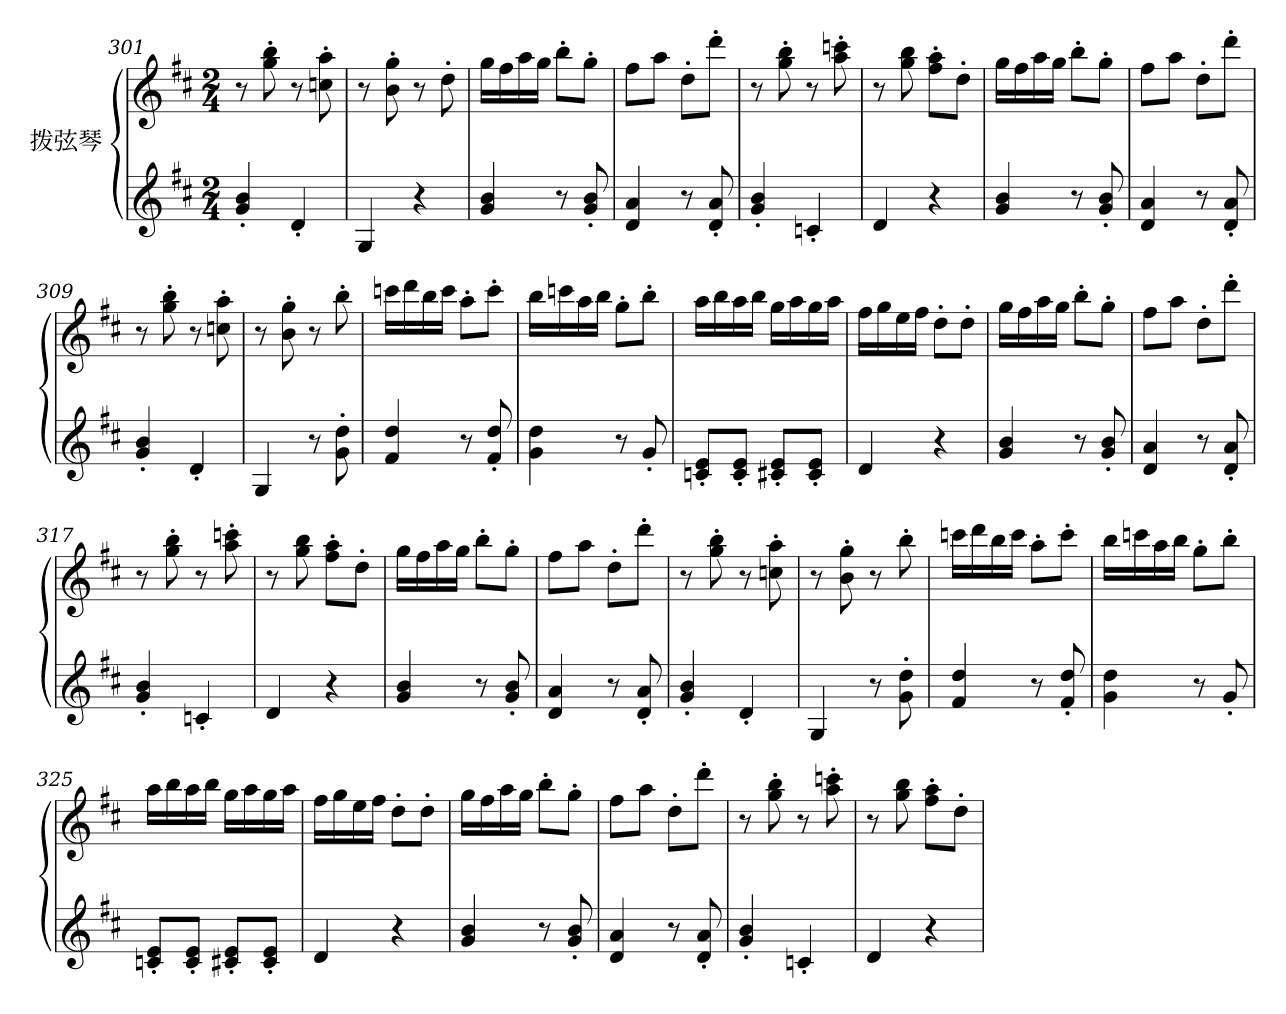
**kern	**kern
*part2	*part1
*staff2	*staff1
*I"拨弦琴	*I"拨弦琴
*clefG2	*clefG2
*k[f#c#]	*k[f#c#]
*M2/4	*M2/4
=301	=301
4g/' 4b/'	8r
.	8gg\' 8bb\'
4d'/	8r
.	8ccn\' 8aa\'
!!LO:PB:g=z
=302	=302
4G/	8r
.	8b\' 8gg\'
4r	8r
.	8dd'\
=303	=303
4g/ 4b/	16gg\LL
.	16ff#\
.	16aa\
.	16gg\JJ
8r	8bb'\L
8g/' 8b/'	8gg'\J
=304	=304
4d/ 4a/	8ff#\L
.	8aa\J
8r	8dd'\L
8d/' 8a/'	8ddd'\J
=305	=305
4g/' 4b/'	8r
.	8gg\' 8bb\'
4cn'/	8r
.	8aa\' 8cccn\'
=306	=306
4d/	8r
.	8gg\ 8bb\
4r	8ff#\' 8aa\'L
.	8dd'\J
=307	=307
4g/ 4b/	16gg\LL
.	16ff#\
.	16aa\
.	16gg\JJ
8r	8bb'\L
8g/' 8b/'	8gg'\J
=308	=308
4d/ 4a/	8ff#\L
.	8aa\J
8r	8dd'\L
8d/' 8a/'	8ddd'\J
!!LO:LB:g=z
=309	=309
4g/' 4b/'	8r
.	8gg\' 8bb\'
4d'/	8r
.	8ccn\' 8aa\'
=310	=310
4G/	8r
.	8b\' 8gg\'
8r	8r
8g\' 8dd\'	8bb'\
=311	=311
4f#/ 4dd/	16cccn\LL
.	16ddd\
.	16bb\
.	16ccc\JJ
8r	8aa'\L
8f#/' 8dd/'	8ccc'\J
=312	=312
4g\ 4dd\	16bb\LL
.	16cccn\
.	16aa\
.	16bb\JJ
8r	8gg'\L
8g'/	8bb'\J
=313	=313
8cn/' 8e/'L	16aa\LL
.	16bb\
8c/' 8e/'J	16aa\
.	16bb\JJ
8c#X/' 8e/'L	16gg\LL
.	16aa\
8c#/' 8e/'J	16gg\
.	16aa\JJ
!!LO:LB:g=z
=314	=314
4d/	16ff#\LL
.	16gg\
.	16ee\
.	16ff#\JJ
4r	8dd'\L
.	8dd'\J
=315	=315
4g/ 4b/	16gg\LL
.	16ff#\
.	16aa\
.	16gg\JJ
8r	8bb'\L
8g/' 8b/'	8gg'\J
=316	=316
4d/ 4a/	8ff#\L
.	8aa\J
8r	8dd'\L
8d/' 8a/'	8ddd'\J
=317	=317
4g/' 4b/'	8r
.	8gg\' 8bb\'
4cn'/	8r
.	8aa\' 8cccn\'
=318	=318
4d/	8r
.	8gg\ 8bb\
4r	8ff#\' 8aa\'L
.	8dd'\J
=319	=319
4g/ 4b/	16gg\LL
.	16ff#\
.	16aa\
.	16gg\JJ
8r	8bb'\L
8g/' 8b/'	8gg'\J
=320	=320
4d/ 4a/	8ff#\L
.	8aa\J
8r	8dd'\L
8d/' 8a/'	8ddd'\J
!!LO:LB:g=z
=321	=321
4g/' 4b/'	8r
.	8gg\' 8bb\'
4d'/	8r
.	8ccn\' 8aa\'
=322	=322
4G/	8r
.	8b\' 8gg\'
8r	8r
8g\' 8dd\'	8bb'\
=323	=323
4f#/ 4dd/	16cccn\LL
.	16ddd\
.	16bb\
.	16ccc\JJ
8r	8aa'\L
8f#/' 8dd/'	8ccc'\J
=324	=324
4g\ 4dd\	16bb\LL
.	16cccn\
.	16aa\
.	16bb\JJ
8r	8gg'\L
8g'/	8bb'\J
=325	=325
8cn/' 8e/'L	16aa\LL
.	16bb\
8c/' 8e/'J	16aa\
.	16bb\JJ
8c#X/' 8e/'L	16gg\LL
.	16aa\
8c#/' 8e/'J	16gg\
.	16aa\JJ
!!LO:LB:g=z
=326	=326
4d/	16ff#\LL
.	16gg\
.	16ee\
.	16ff#\JJ
4r	8dd'\L
.	8dd'\J
=327	=327
4g/ 4b/	16gg\LL
.	16ff#\
.	16aa\
.	16gg\JJ
8r	8bb'\L
8g/' 8b/'	8gg'\J
=328	=328
4d/ 4a/	8ff#\L
.	8aa\J
8r	8dd'\L
8d/' 8a/'	8ddd'\J
=329	=329
4g/' 4b/'	8r
.	8gg\' 8bb\'
4cn'/	8r
.	8aa\' 8cccn\'
=330	=330
4d/	8r
.	8gg\ 8bb\
4r	8ff#\' 8aa\'L
.	8dd'\J
=	=
*-	*-
